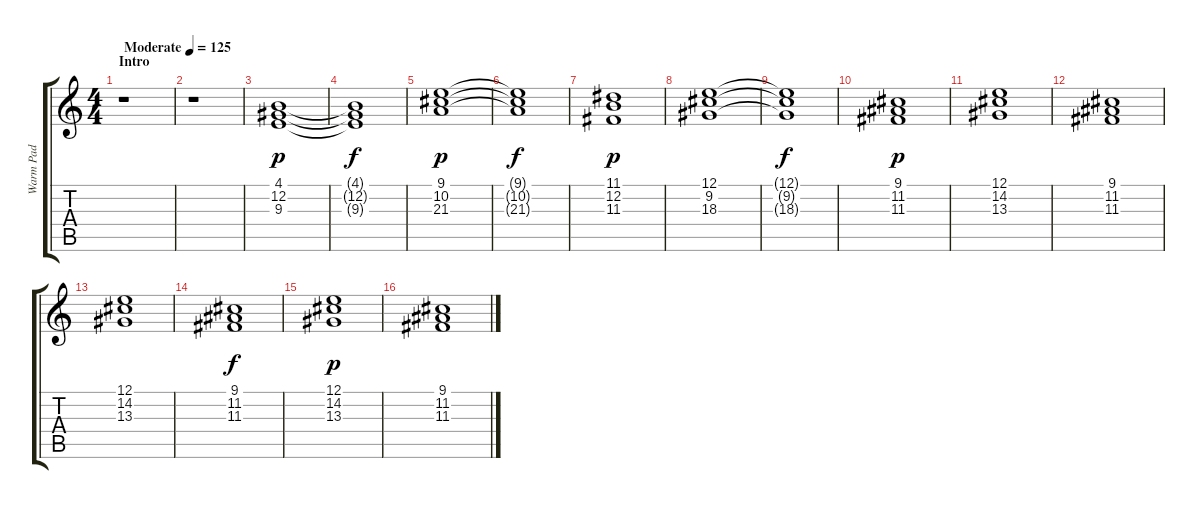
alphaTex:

\track ("Warm Pad" "Warm Pad") {instrument pad2warm}
\staff {score tabs}
\tuning (E4 B3 G3 D3 A2 E2) {hide}
\ts (4 4)
\section ("" "Intro")
\tempo (125 "Moderate")
\tempo 100
\tempo (125 "Moderate")
\clef g2
\ks c
r.1{dy p instrument pad2warm} |
r.1 |
(4.1 12.2 9.3).1 |
(4.1{t} 12.2{t} 9.3{t}).1{dy f} |
(9.1 10.2 21.3).1{dy p} |
(9.1{t} 10.2{t} 21.3{t}).1{dy f} |
(11.1 12.2 11.3).1{dy p} |
(12.1 9.2 18.3).1 |
(12.1{t} 9.2{t} 18.3{t}).1{dy f} |
(9.1 11.2 11.3).1{dy p} |
(12.1 14.2 13.3).1 |
(9.1 11.2 11.3).1 |
(12.1 14.2 13.3).1 |
(9.1 11.2 11.3).1{dy f} |
(12.1 14.2 13.3).1{dy p} |
(9.1 11.2 11.3).1
